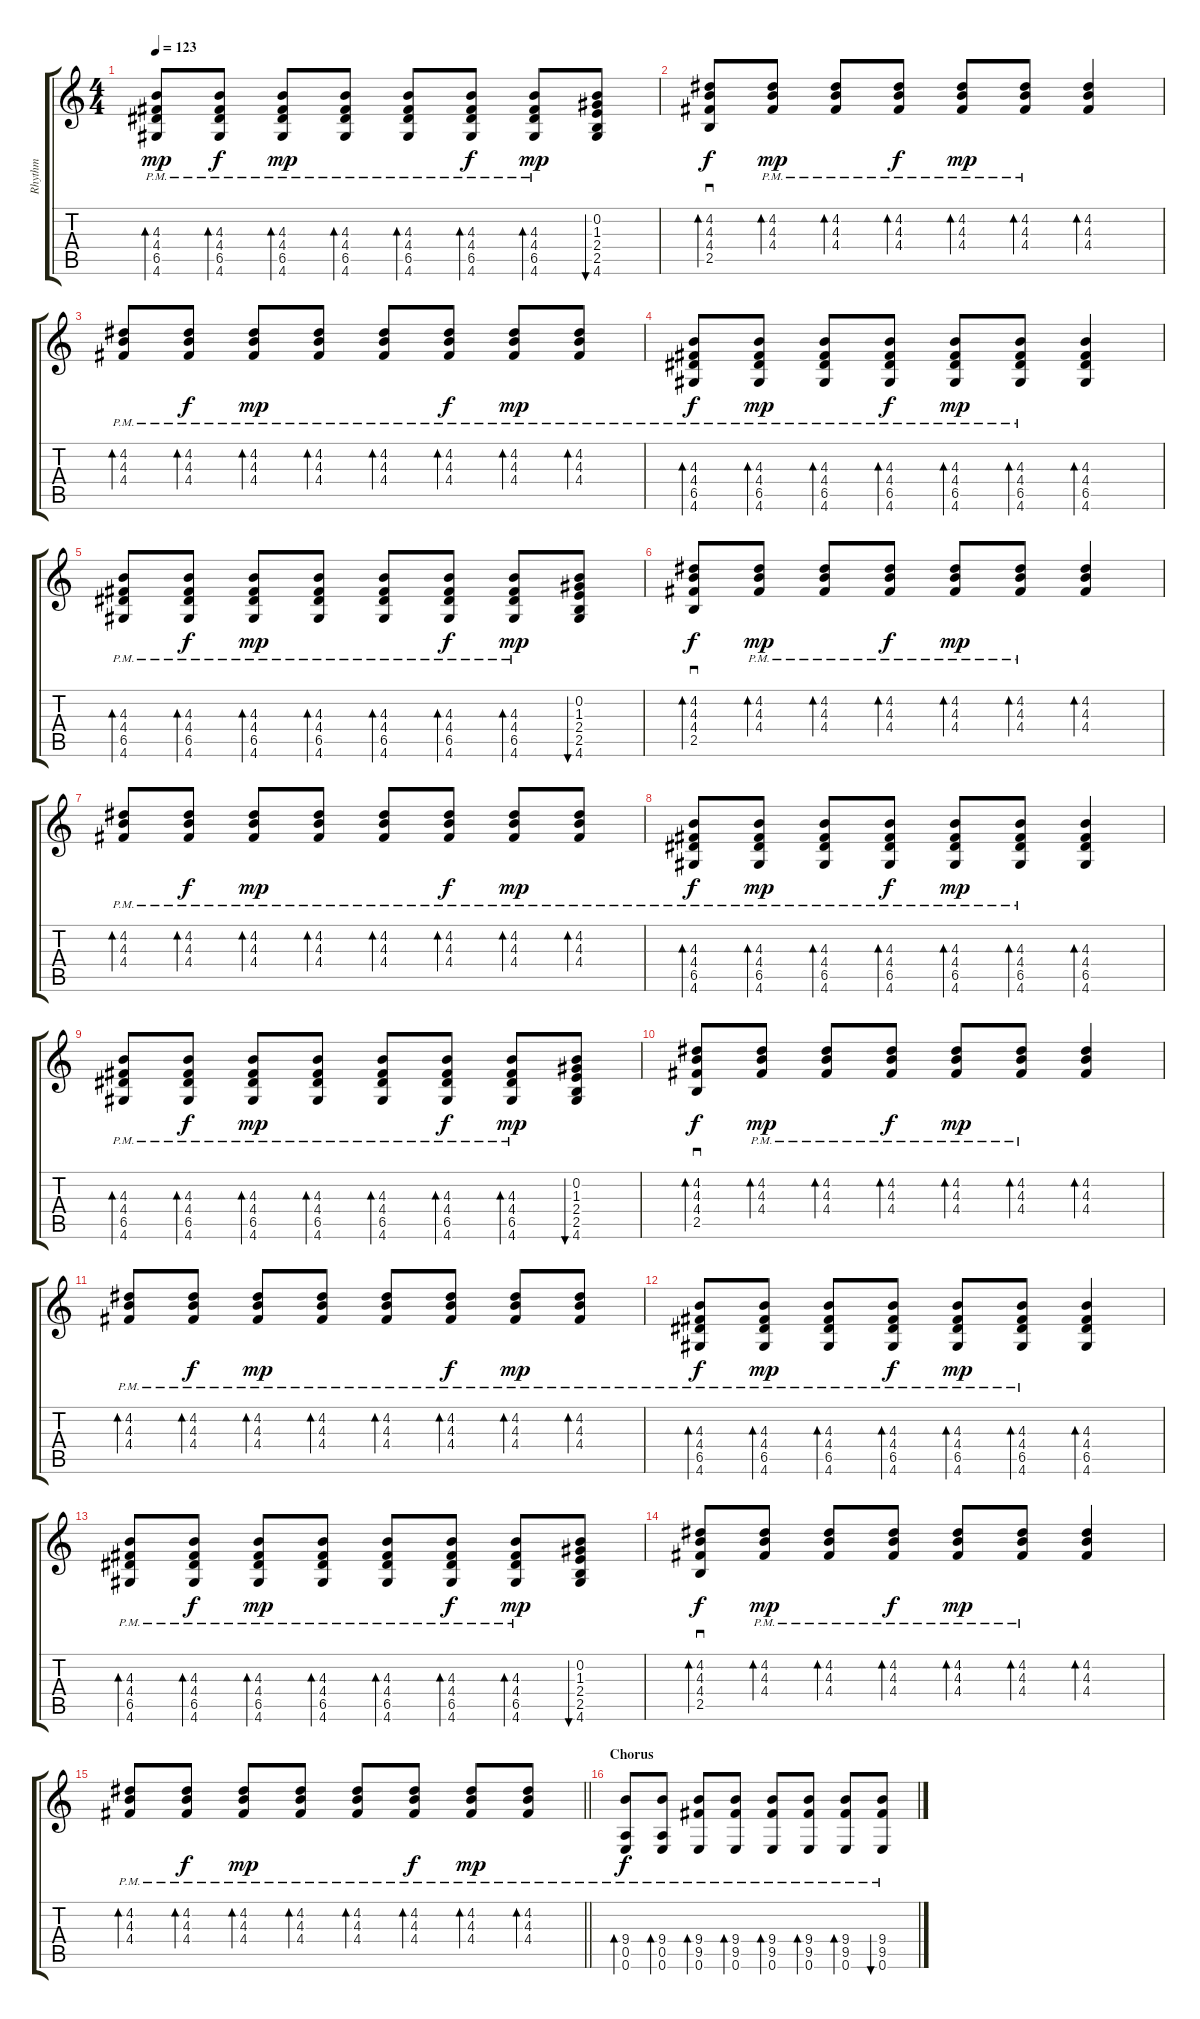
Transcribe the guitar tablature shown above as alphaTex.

\track ("Rhythm" "Rhythm") {instrument acousticguitarsteel}
\staff {score tabs}
\tuning (E4 B3 G3 D3 A2 E2) {hide}
\ts (4 4)
\tempo 123
\clef g2
\ks c
(4.3{pm} 4.4{pm} 6.5{pm} 4.6{pm}).8{bd 30 dy mp} (4.3{pm} 4.4{pm} 6.5{pm} 4.6{pm}).8{bd 30 dy f} (4.3{pm} 4.4{pm} 6.5{pm} 4.6{pm}).8{bd 30 dy mp} (4.3{pm} 4.4{pm} 6.5{pm} 4.6{pm}).8{bd 30} (4.3{pm} 4.4{pm} 6.5{pm} 4.6{pm}).8{bd 30} (4.3{pm} 4.4{pm} 6.5{pm} 4.6{pm}).8{bd 30 dy f} (4.3{pm} 4.4{pm} 6.5{pm} 4.6{pm}).8{bd 30 dy mp} (0.2 1.3 2.4 2.5 4.6).8{bu 60} |
(4.2 4.3 4.4 2.5).8{sd bd 30 dy f} (4.2{pm} 4.3{pm} 4.4{pm}).8{bd 30 dy mp} (4.2{pm} 4.3{pm} 4.4{pm}).8{bd 30} (4.2{pm} 4.3{pm} 4.4{pm}).8{bd 30 dy f} (4.2{pm} 4.3{pm} 4.4{pm}).8{bd 30 dy mp} (4.2{pm} 4.3{pm} 4.4{pm}).8{bd 30} (4.2 4.3 4.4).4{bd 60} |
(4.2{pm} 4.3{pm} 4.4{pm}).8{bd 30} (4.2{pm} 4.3{pm} 4.4{pm}).8{bd 30 dy f} (4.2{pm} 4.3{pm} 4.4{pm}).8{bd 30 dy mp} (4.2{pm} 4.3{pm} 4.4{pm}).8{bd 30} (4.2{pm} 4.3{pm} 4.4{pm}).8{bd 30} (4.2{pm} 4.3{pm} 4.4{pm}).8{bd 30 dy f} (4.2{pm} 4.3{pm} 4.4{pm}).8{bd 30 dy mp} (4.2{pm} 4.3{pm} 4.4{pm}).8{bd 30} |
(4.3{pm} 4.4{pm} 6.5{pm} 4.6{pm}).8{bd 30 dy f} (4.3{pm} 4.4{pm} 6.5{pm} 4.6{pm}).8{bd 30 dy mp} (4.3{pm} 4.4{pm} 6.5{pm} 4.6{pm}).8{bd 30} (4.3{pm} 4.4{pm} 6.5{pm} 4.6{pm}).8{bd 30 dy f} (4.3{pm} 4.4{pm} 6.5{pm} 4.6{pm}).8{bd 30 dy mp} (4.3{pm} 4.4{pm} 6.5{pm} 4.6{pm}).8{bd 30} (4.3 4.4 6.5 4.6).4{bd 60} |
(4.3{pm} 4.4{pm} 6.5{pm} 4.6{pm}).8{bd 30} (4.3{pm} 4.4{pm} 6.5{pm} 4.6{pm}).8{bd 30 dy f} (4.3{pm} 4.4{pm} 6.5{pm} 4.6{pm}).8{bd 30 dy mp} (4.3{pm} 4.4{pm} 6.5{pm} 4.6{pm}).8{bd 30} (4.3{pm} 4.4{pm} 6.5{pm} 4.6{pm}).8{bd 30} (4.3{pm} 4.4{pm} 6.5{pm} 4.6{pm}).8{bd 30 dy f} (4.3{pm} 4.4{pm} 6.5{pm} 4.6{pm}).8{bd 30 dy mp} (0.2 1.3 2.4 2.5 4.6).8{bu 60} |
(4.2 4.3 4.4 2.5).8{sd bd 30 dy f} (4.2{pm} 4.3{pm} 4.4{pm}).8{bd 30 dy mp} (4.2{pm} 4.3{pm} 4.4{pm}).8{bd 30} (4.2{pm} 4.3{pm} 4.4{pm}).8{bd 30 dy f} (4.2{pm} 4.3{pm} 4.4{pm}).8{bd 30 dy mp} (4.2{pm} 4.3{pm} 4.4{pm}).8{bd 30} (4.2 4.3 4.4).4{bd 60} |
(4.2{pm} 4.3{pm} 4.4{pm}).8{bd 30} (4.2{pm} 4.3{pm} 4.4{pm}).8{bd 30 dy f} (4.2{pm} 4.3{pm} 4.4{pm}).8{bd 30 dy mp} (4.2{pm} 4.3{pm} 4.4{pm}).8{bd 30} (4.2{pm} 4.3{pm} 4.4{pm}).8{bd 30} (4.2{pm} 4.3{pm} 4.4{pm}).8{bd 30 dy f} (4.2{pm} 4.3{pm} 4.4{pm}).8{bd 30 dy mp} (4.2{pm} 4.3{pm} 4.4{pm}).8{bd 30} |
(4.3{pm} 4.4{pm} 6.5{pm} 4.6{pm}).8{bd 30 dy f} (4.3{pm} 4.4{pm} 6.5{pm} 4.6{pm}).8{bd 30 dy mp} (4.3{pm} 4.4{pm} 6.5{pm} 4.6{pm}).8{bd 30} (4.3{pm} 4.4{pm} 6.5{pm} 4.6{pm}).8{bd 30 dy f} (4.3{pm} 4.4{pm} 6.5{pm} 4.6{pm}).8{bd 30 dy mp} (4.3{pm} 4.4{pm} 6.5{pm} 4.6{pm}).8{bd 30} (4.3 4.4 6.5 4.6).4{bd 60} |
(4.3{pm} 4.4{pm} 6.5{pm} 4.6{pm}).8{bd 30} (4.3{pm} 4.4{pm} 6.5{pm} 4.6{pm}).8{bd 30 dy f} (4.3{pm} 4.4{pm} 6.5{pm} 4.6{pm}).8{bd 30 dy mp} (4.3{pm} 4.4{pm} 6.5{pm} 4.6{pm}).8{bd 30} (4.3{pm} 4.4{pm} 6.5{pm} 4.6{pm}).8{bd 30} (4.3{pm} 4.4{pm} 6.5{pm} 4.6{pm}).8{bd 30 dy f} (4.3{pm} 4.4{pm} 6.5{pm} 4.6{pm}).8{bd 30 dy mp} (0.2 1.3 2.4 2.5 4.6).8{bu 60} |
(4.2 4.3 4.4 2.5).8{sd bd 30 dy f} (4.2{pm} 4.3{pm} 4.4{pm}).8{bd 30 dy mp} (4.2{pm} 4.3{pm} 4.4{pm}).8{bd 30} (4.2{pm} 4.3{pm} 4.4{pm}).8{bd 30 dy f} (4.2{pm} 4.3{pm} 4.4{pm}).8{bd 30 dy mp} (4.2{pm} 4.3{pm} 4.4{pm}).8{bd 30} (4.2 4.3 4.4).4{bd 60} |
(4.2{pm} 4.3{pm} 4.4{pm}).8{bd 30} (4.2{pm} 4.3{pm} 4.4{pm}).8{bd 30 dy f} (4.2{pm} 4.3{pm} 4.4{pm}).8{bd 30 dy mp} (4.2{pm} 4.3{pm} 4.4{pm}).8{bd 30} (4.2{pm} 4.3{pm} 4.4{pm}).8{bd 30} (4.2{pm} 4.3{pm} 4.4{pm}).8{bd 30 dy f} (4.2{pm} 4.3{pm} 4.4{pm}).8{bd 30 dy mp} (4.2{pm} 4.3{pm} 4.4{pm}).8{bd 30} |
(4.3{pm} 4.4{pm} 6.5{pm} 4.6{pm}).8{bd 30 dy f} (4.3{pm} 4.4{pm} 6.5{pm} 4.6{pm}).8{bd 30 dy mp} (4.3{pm} 4.4{pm} 6.5{pm} 4.6{pm}).8{bd 30} (4.3{pm} 4.4{pm} 6.5{pm} 4.6{pm}).8{bd 30 dy f} (4.3{pm} 4.4{pm} 6.5{pm} 4.6{pm}).8{bd 30 dy mp} (4.3{pm} 4.4{pm} 6.5{pm} 4.6{pm}).8{bd 30} (4.3 4.4 6.5 4.6).4{bd 60} |
(4.3{pm} 4.4{pm} 6.5{pm} 4.6{pm}).8{bd 30} (4.3{pm} 4.4{pm} 6.5{pm} 4.6{pm}).8{bd 30 dy f} (4.3{pm} 4.4{pm} 6.5{pm} 4.6{pm}).8{bd 30 dy mp} (4.3{pm} 4.4{pm} 6.5{pm} 4.6{pm}).8{bd 30} (4.3{pm} 4.4{pm} 6.5{pm} 4.6{pm}).8{bd 30} (4.3{pm} 4.4{pm} 6.5{pm} 4.6{pm}).8{bd 30 dy f} (4.3{pm} 4.4{pm} 6.5{pm} 4.6{pm}).8{bd 30 dy mp} (0.2 1.3 2.4 2.5 4.6).8{bu 60} |
(4.2 4.3 4.4 2.5).8{sd bd 30 dy f} (4.2{pm} 4.3{pm} 4.4{pm}).8{bd 30 dy mp} (4.2{pm} 4.3{pm} 4.4{pm}).8{bd 30} (4.2{pm} 4.3{pm} 4.4{pm}).8{bd 30 dy f} (4.2{pm} 4.3{pm} 4.4{pm}).8{bd 30 dy mp} (4.2{pm} 4.3{pm} 4.4{pm}).8{bd 30} (4.2 4.3 4.4).4{bd 60} |
\barLineRight lightlight
(4.2{pm} 4.3{pm} 4.4{pm}).8{bd 30} (4.2{pm} 4.3{pm} 4.4{pm}).8{bd 30 dy f} (4.2{pm} 4.3{pm} 4.4{pm}).8{bd 30 dy mp} (4.2{pm} 4.3{pm} 4.4{pm}).8{bd 30} (4.2{pm} 4.3{pm} 4.4{pm}).8{bd 30} (4.2{pm} 4.3{pm} 4.4{pm}).8{bd 30 dy f} (4.2{pm} 4.3{pm} 4.4{pm}).8{bd 30 dy mp} (4.2{pm} 4.3{pm} 4.4{pm}).8{bd 30} |
\section ("" "Chorus")
(9.4{pm} 0.5{pm} 0.6{pm}).8{bd 60 dy f} (9.4{pm} 0.5{pm} 0.6{pm}).8{bd 60} (9.4{pm} 9.5{pm} 0.6{pm}).8{bd 60} (9.4{pm} 9.5{pm} 0.6{pm}).8{bd 60} (9.4{pm} 9.5{pm} 0.6{pm}).8{bd 60} (9.4{pm} 9.5{pm} 0.6{pm}).8{bd 60} (9.4{pm} 9.5{pm} 0.6{pm}).8{bd 60} (9.4{pm} 9.5{pm} 0.6{pm}).8{bu 60}
